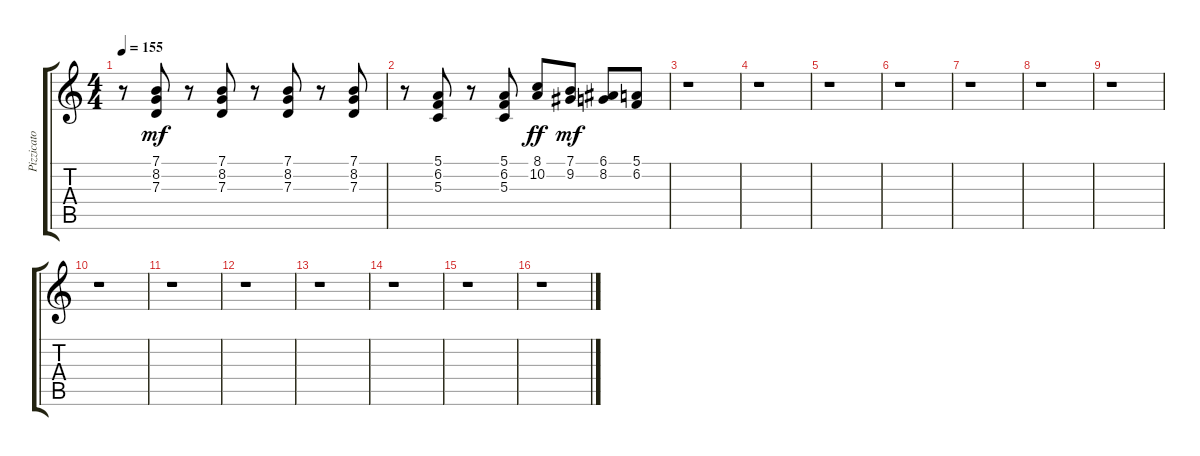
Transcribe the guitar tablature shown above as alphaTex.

\track ("Pizzicato" "Pizzicato") {instrument pizzicatostrings}
\staff {score tabs}
\tuning (E4 B3 G3 D3 A2 E2) {hide}
\ts (4 4)
\tempo 155
\clef g2
\ks c
r.8{dy mf} (7.1 8.2 7.3).8 r.8 (7.1 8.2 7.3).8 r.8 (7.1 8.2 7.3).8 r.8 (7.1 8.2 7.3).8 |
r.8 (5.1 6.2 5.3).8 r.8 (5.1 6.2 5.3).8 (8.1 10.2).8{dy ff} (7.1 9.2).8{dy mf} (6.1 8.2).8 (5.1 6.2).8 |
r.1 |
r.1 |
r.1 |
r.1 |
r.1 |
r.1 |
r.1 |
r.1 |
r.1 |
r.1 |
r.1 |
r.1 |
r.1 |
r.1
